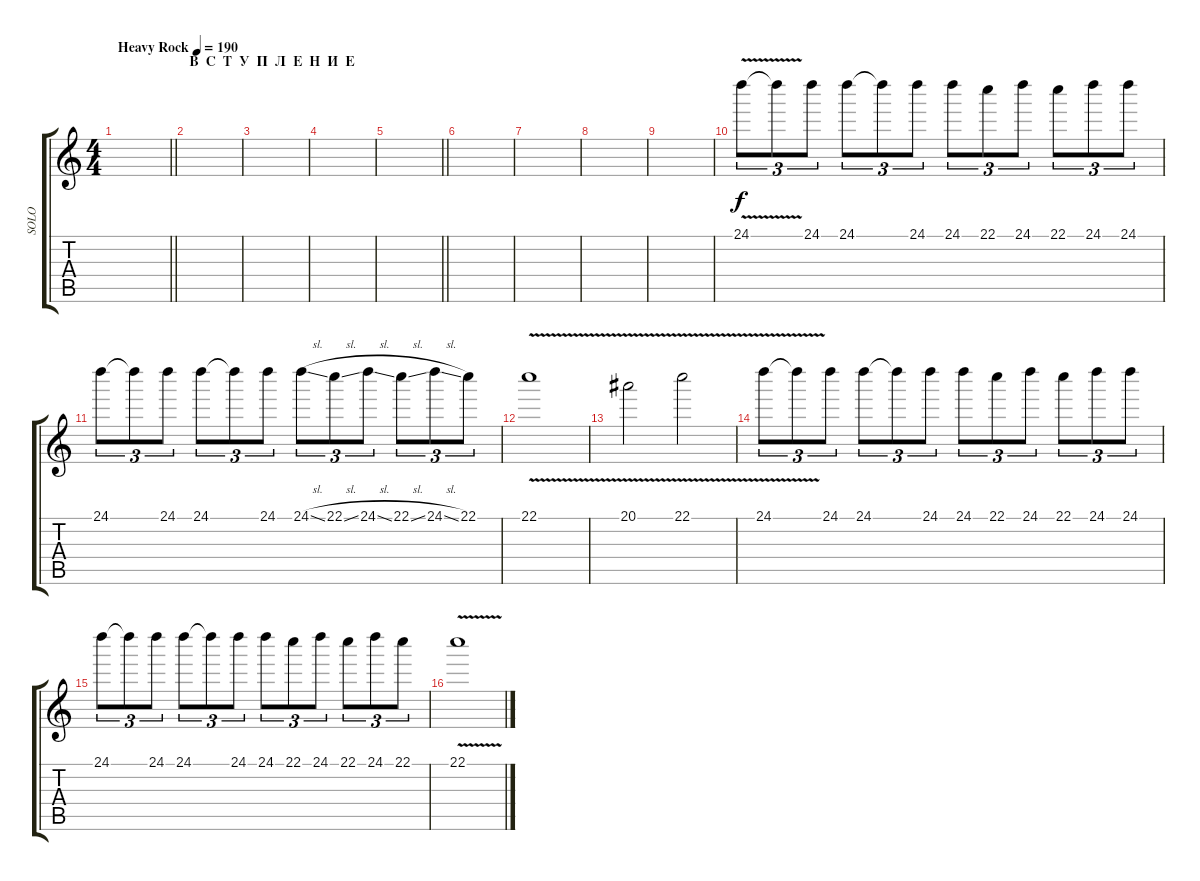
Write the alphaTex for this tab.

\track ("SOLO" "SOLO") {instrument distortionguitar}
\staff {score tabs}
\tuning (D4 A3 F3 C3 G2 D2) {hide}
\ts (4 4)
\tempo (190 "Heavy Rock")
\clef g2
\barLineRight lightlight
\ks c
|
\section ("" "В  С  Т  У  П  Л  Е  Н  И  Е")
|
|
|
\barLineRight lightlight
|
|
|
|
|
24.1{v}.8{tu (3 2)} 24.1{t}.8{tu (3 2)} 24.1.8{tu (3 2)} 24.1.8{tu (3 2)} 24.1{t}.8{tu (3 2)} 24.1.8{tu (3 2)} 24.1.8{tu (3 2)} 22.1.8{tu (3 2)} 24.1.8{tu (3 2)} 22.1.8{tu (3 2)} 24.1.8{tu (3 2)} 24.1.8{tu (3 2)} |
24.1.8{tu (3 2)} 24.1{t}.8{tu (3 2)} 24.1.8{tu (3 2)} 24.1.8{tu (3 2)} 24.1{t}.8{tu (3 2)} 24.1.8{tu (3 2)} 24.1{sl}.8{tu (3 2)} 22.1{sl}.8{tu (3 2)} 24.1{sl}.8{tu (3 2)} 22.1{sl}.8{tu (3 2)} 24.1{sl}.8{tu (3 2)} 22.1.8{tu (3 2)} |
22.1{v}.1 |
20.1{v}.2 22.1{v}.2 |
24.1{v}.8{tu (3 2)} 24.1{t}.8{tu (3 2)} 24.1.8{tu (3 2)} 24.1.8{tu (3 2)} 24.1{t}.8{tu (3 2)} 24.1.8{tu (3 2)} 24.1.8{tu (3 2)} 22.1.8{tu (3 2)} 24.1.8{tu (3 2)} 22.1.8{tu (3 2)} 24.1.8{tu (3 2)} 24.1.8{tu (3 2)} |
24.1.8{tu (3 2)} 24.1{t}.8{tu (3 2)} 24.1.8{tu (3 2)} 24.1.8{tu (3 2)} 24.1{t}.8{tu (3 2)} 24.1.8{tu (3 2)} 24.1.8{tu (3 2)} 22.1.8{tu (3 2)} 24.1.8{tu (3 2)} 22.1.8{tu (3 2)} 24.1.8{tu (3 2)} 22.1.8{tu (3 2)} |
22.1{v}.1
